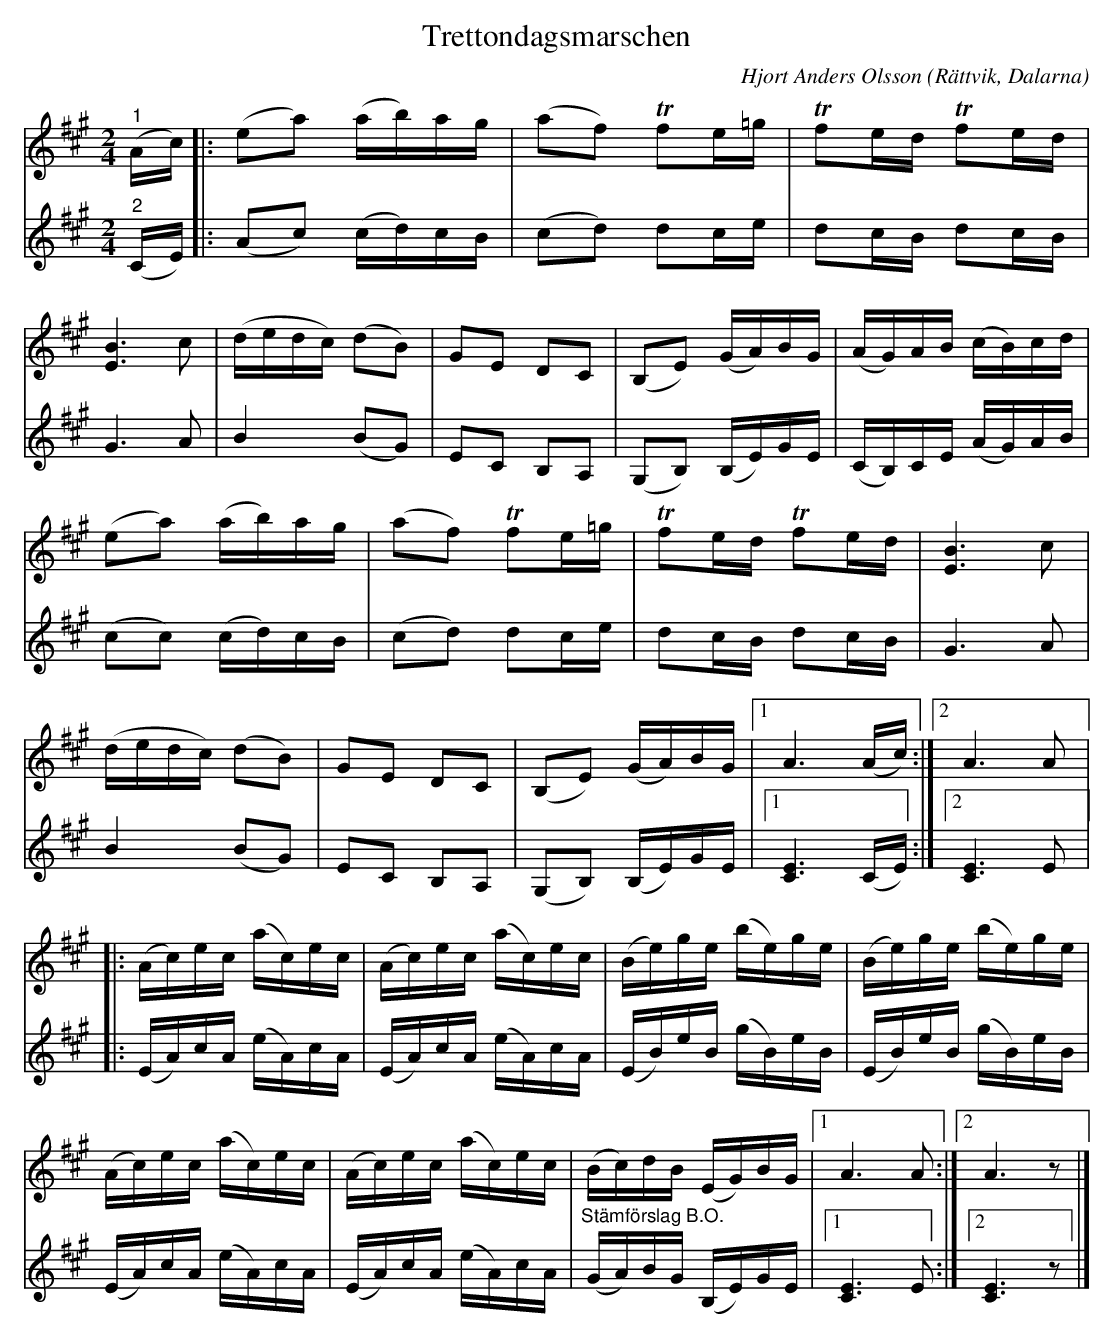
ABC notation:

X:1
T:Trettondagsmarschen
C:Hjort Anders Olsson
O:Rättvik, Dalarna
L:1/16
M:2/4
K:A
V:1
"^1" (Ac) |: (e2a2) (ab)ag | (a2f2)T f2e=g |T f2edT f2ed |
[EB]6 c2 | (dedc) (d2B2) | G2E2 D2C2 | (B,2E2) (GA)BG | (AG)AB (cB)cd |
(e2a2) (ab)ag | (a2f2)T f2e=g | T f2edT f2ed | [EB]6 c2 |
(dedc) (d2B2) | G2E2 D2C2 | (B,2E2) (GA)BG |1 A6 (Ac) :|2 A6 A2 |:
(Ac)ec (ac)ec | (Ac)ec (ac)ec | (Be)ge (be)ge | (Be)ge (be)ge |
(Ac)ec (ac)ec | (Ac)ec (ac)ec | (Bc)dB (EG)BG |1 A6 A2 :|2 A6 z2 |]
V:2
"^2" (CE) |: (A2c2) (cd)cB | (c2d2) d2ce | d2cB d2cB | G6 A2 |
B4 (B2G2) | E2C2 B,2A,2 | (G,2B,2) (B,E)GE | (CB,)CE (AG)AB |
(c2c2) (cd)cB | (c2d2) d2ce | d2cB d2cB | G6 A2 |
B4 (B2G2) | E2C2 B,2A,2 | (G,2B,2) (B,E)GE |1 [CE]6 (CE) :|2 [CE]6 E2 |:
(EA)cA (eA)cA | (EA)cA (eA)cA | (EB)eB (gB)eB | (EB)eB (gB)eB |
(EA)cA (eA)cA | (EA)cA (eA)cA |"^Stämförslag B.O." (GA)BG (B,E)GE |1  [CE]6 E2 :|2 [CE]6 z2 |]
